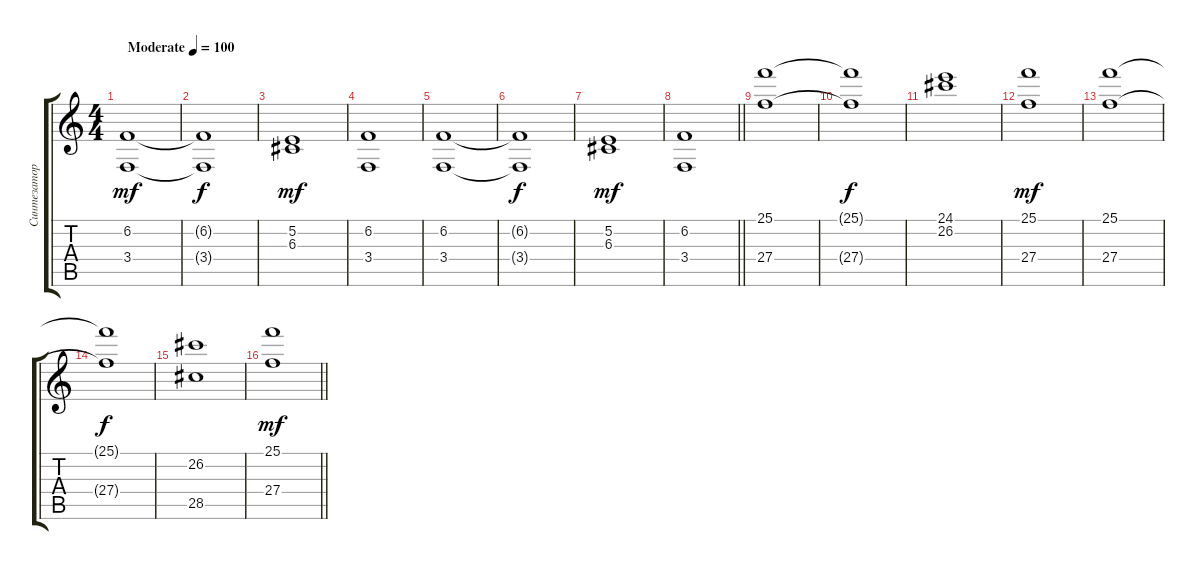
\track ("Синтезатор 2 (Мустис)" "Синтезатор") {instrument stringensemble1}
\staff {score tabs}
\tuning (E4 B3 G3 D3 A2 E2) {hide}
\ts (4 4)
\tempo (100 "Moderate")
\clef g2
\ks c
(6.2 3.4).1{dy mf instrument stringensemble1} |
(6.2{t} 3.4{t}).1{dy f} |
(5.2 6.3).1{dy mf} |
(6.2 3.4).1 |
(6.2 3.4).1 |
(6.2{t} 3.4{t}).1{dy f} |
(5.2 6.3).1{dy mf} |
\barLineRight lightlight
(6.2 3.4).1 |
(25.1 27.4).1 |
(25.1{t} 27.4{t}).1{dy f} |
(24.1 26.2).1 |
(25.1 27.4).1{dy mf} |
(25.1 27.4).1 |
(25.1{t} 27.4{t}).1{dy f} |
(26.2 28.5).1 |
\barLineRight lightlight
(25.1 27.4).1{dy mf}
